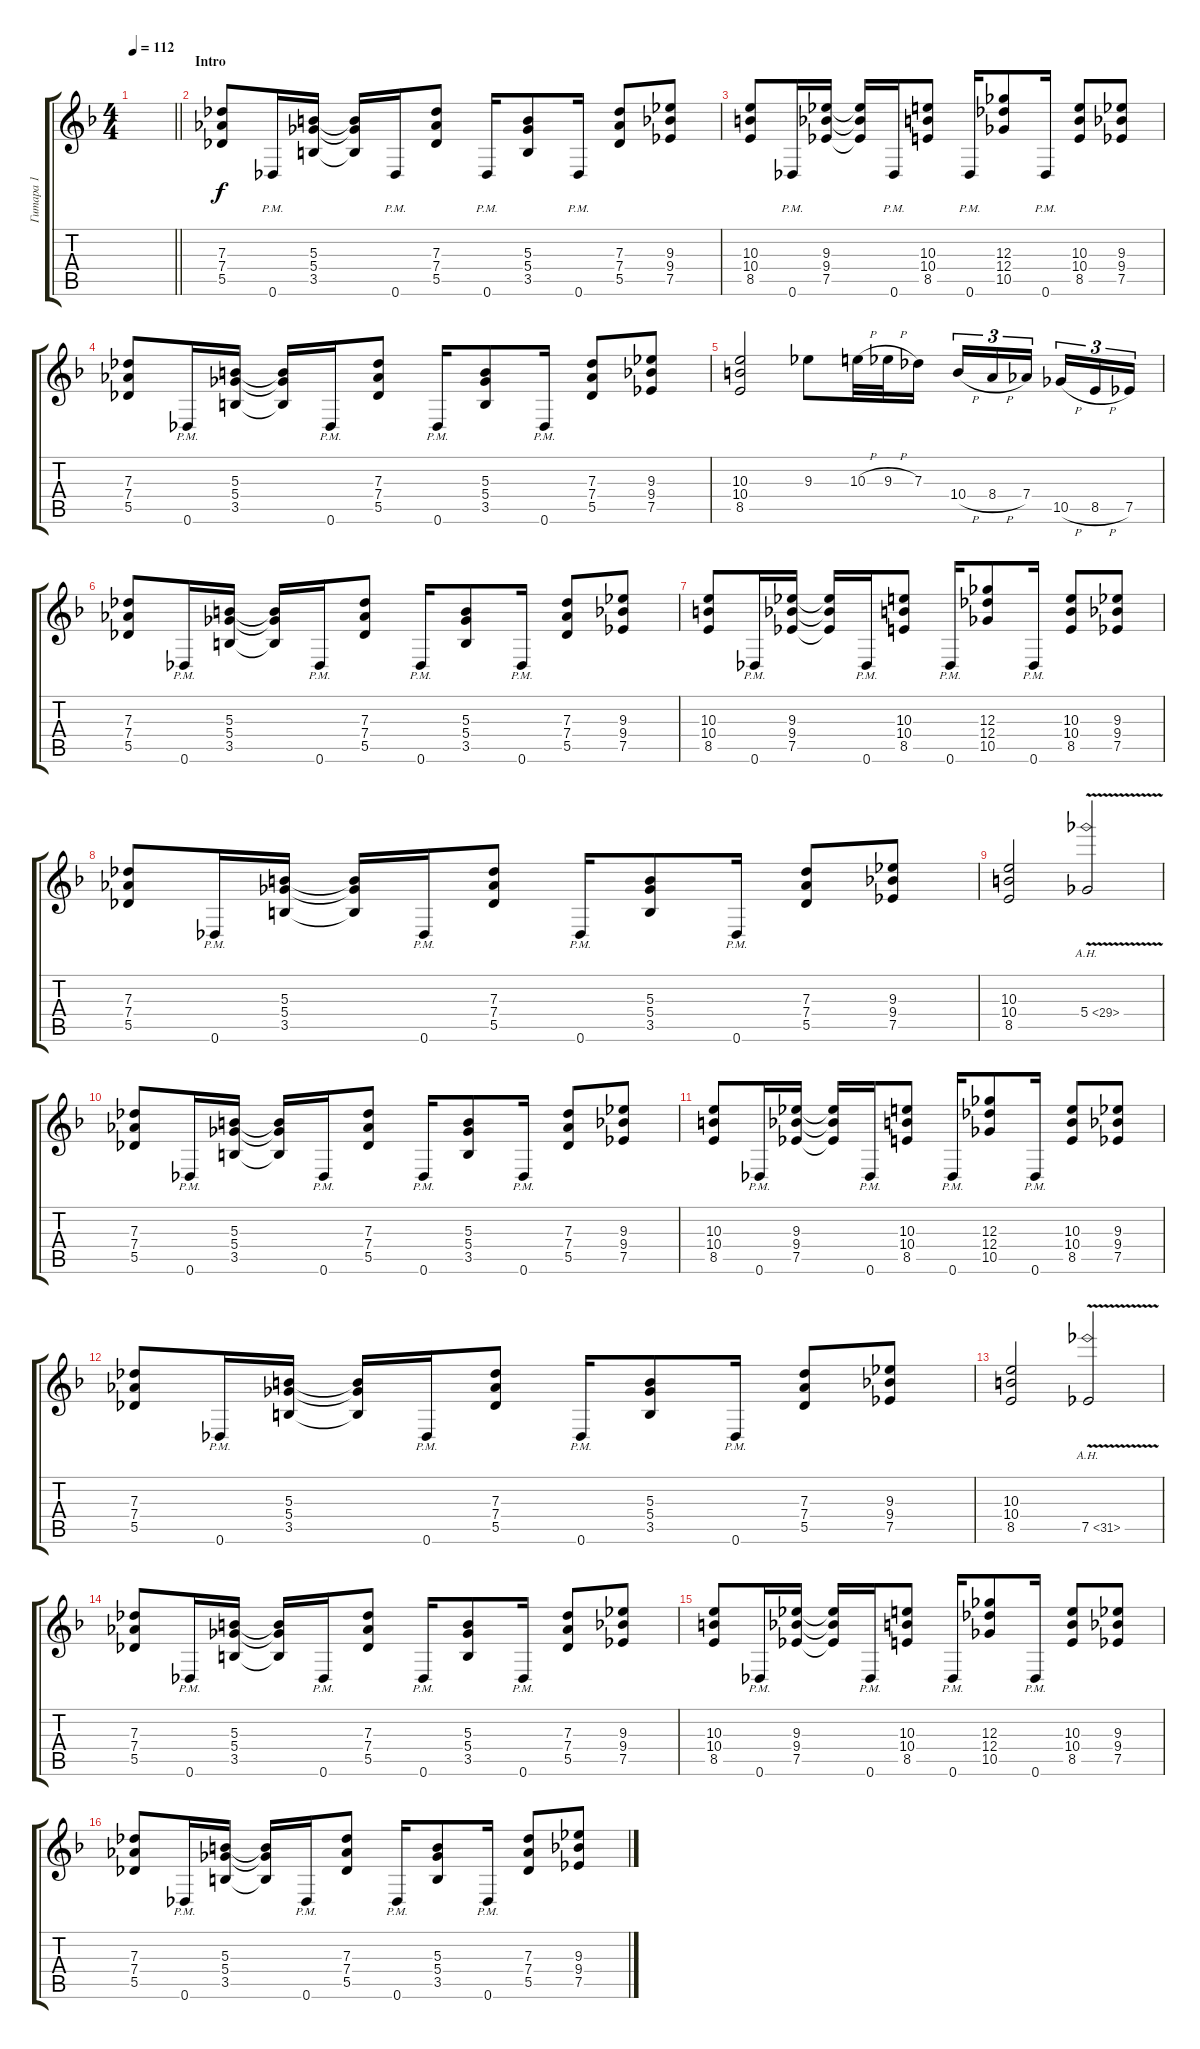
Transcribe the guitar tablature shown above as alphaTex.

\track ("Гитара 1" "Гитара 1") {instrument distortionguitar}
\staff {score tabs}
\tuning (Eb4 Bb3 Gb3 Db3 Ab2 Db2) {hide}
\ts (4 4)
\tempo 112
\clef g2
\barLineRight lightlight
\ks dminor
|
\section ("" "Intro")
(7.3 7.4 5.5).8 0.6{pm}.16 (5.3 5.4 3.5).16 (5.3{t} 5.4{t} 3.5{t}).16 0.6{pm}.16 (7.3 7.4 5.5).8 0.6{pm}.16 (5.3 5.4 3.5).8 0.6{pm}.16 (7.3 7.4 5.5).8 (9.3 9.4 7.5).8 |
(10.3 10.4 8.5).8 0.6{pm}.16 (9.3 9.4 7.5).16 (9.3{t} 9.4{t} 7.5{t}).16 0.6{pm}.16 (10.3 10.4 8.5).8 0.6{pm}.16 (12.3 12.4 10.5).8 0.6{pm}.16 (10.3 10.4 8.5).8 (9.3 9.4 7.5).8 |
(7.3 7.4 5.5).8 0.6{pm}.16 (5.3 5.4 3.5).16 (5.3{t} 5.4{t} 3.5{t}).16 0.6{pm}.16 (7.3 7.4 5.5).8 0.6{pm}.16 (5.3 5.4 3.5).8 0.6{pm}.16 (7.3 7.4 5.5).8 (9.3 9.4 7.5).8 |
(10.3 10.4 8.5).2 9.3.8 10.3{h}.32 9.3{h}.32 7.3.16 10.4{h}.16{tu (3 2)} 8.4{h}.16{tu (3 2)} 7.4.16{tu (3 2) beam splitsecondary} 10.5{h}.16{tu (3 2)} 8.5{h}.16{tu (3 2)} 7.5.16{tu (3 2)} |
(7.3 7.4 5.5).8 0.6{pm}.16 (5.3 5.4 3.5).16 (5.3{t} 5.4{t} 3.5{t}).16 0.6{pm}.16 (7.3 7.4 5.5).8 0.6{pm}.16 (5.3 5.4 3.5).8 0.6{pm}.16 (7.3 7.4 5.5).8 (9.3 9.4 7.5).8 |
(10.3 10.4 8.5).8 0.6{pm}.16 (9.3 9.4 7.5).16 (9.3{t} 9.4{t} 7.5{t}).16 0.6{pm}.16 (10.3 10.4 8.5).8 0.6{pm}.16 (12.3 12.4 10.5).8 0.6{pm}.16 (10.3 10.4 8.5).8 (9.3 9.4 7.5).8 |
(7.3 7.4 5.5).8 0.6{pm}.16 (5.3 5.4 3.5).16 (5.3{t} 5.4{t} 3.5{t}).16 0.6{pm}.16 (7.3 7.4 5.5).8 0.6{pm}.16 (5.3 5.4 3.5).8 0.6{pm}.16 (7.3 7.4 5.5).8 (9.3 9.4 7.5).8 |
(10.3 10.4 8.5).2 5.4{ah 24 v}.2 |
(7.3 7.4 5.5).8 0.6{pm}.16 (5.3 5.4 3.5).16 (5.3{t} 5.4{t} 3.5{t}).16 0.6{pm}.16 (7.3 7.4 5.5).8 0.6{pm}.16 (5.3 5.4 3.5).8 0.6{pm}.16 (7.3 7.4 5.5).8 (9.3 9.4 7.5).8 |
(10.3 10.4 8.5).8 0.6{pm}.16 (9.3 9.4 7.5).16 (9.3{t} 9.4{t} 7.5{t}).16 0.6{pm}.16 (10.3 10.4 8.5).8 0.6{pm}.16 (12.3 12.4 10.5).8 0.6{pm}.16 (10.3 10.4 8.5).8 (9.3 9.4 7.5).8 |
(7.3 7.4 5.5).8 0.6{pm}.16 (5.3 5.4 3.5).16 (5.3{t} 5.4{t} 3.5{t}).16 0.6{pm}.16 (7.3 7.4 5.5).8 0.6{pm}.16 (5.3 5.4 3.5).8 0.6{pm}.16 (7.3 7.4 5.5).8 (9.3 9.4 7.5).8 |
(10.3 10.4 8.5).2 7.5{ah 24 v}.2 |
(7.3 7.4 5.5).8 0.6{pm}.16 (5.3 5.4 3.5).16 (5.3{t} 5.4{t} 3.5{t}).16 0.6{pm}.16 (7.3 7.4 5.5).8 0.6{pm}.16 (5.3 5.4 3.5).8 0.6{pm}.16 (7.3 7.4 5.5).8 (9.3 9.4 7.5).8 |
(10.3 10.4 8.5).8 0.6{pm}.16 (9.3 9.4 7.5).16 (9.3{t} 9.4{t} 7.5{t}).16 0.6{pm}.16 (10.3 10.4 8.5).8 0.6{pm}.16 (12.3 12.4 10.5).8 0.6{pm}.16 (10.3 10.4 8.5).8 (9.3 9.4 7.5).8 |
(7.3 7.4 5.5).8 0.6{pm}.16 (5.3 5.4 3.5).16 (5.3{t} 5.4{t} 3.5{t}).16 0.6{pm}.16 (7.3 7.4 5.5).8 0.6{pm}.16 (5.3 5.4 3.5).8 0.6{pm}.16 (7.3 7.4 5.5).8 (9.3 9.4 7.5).8
